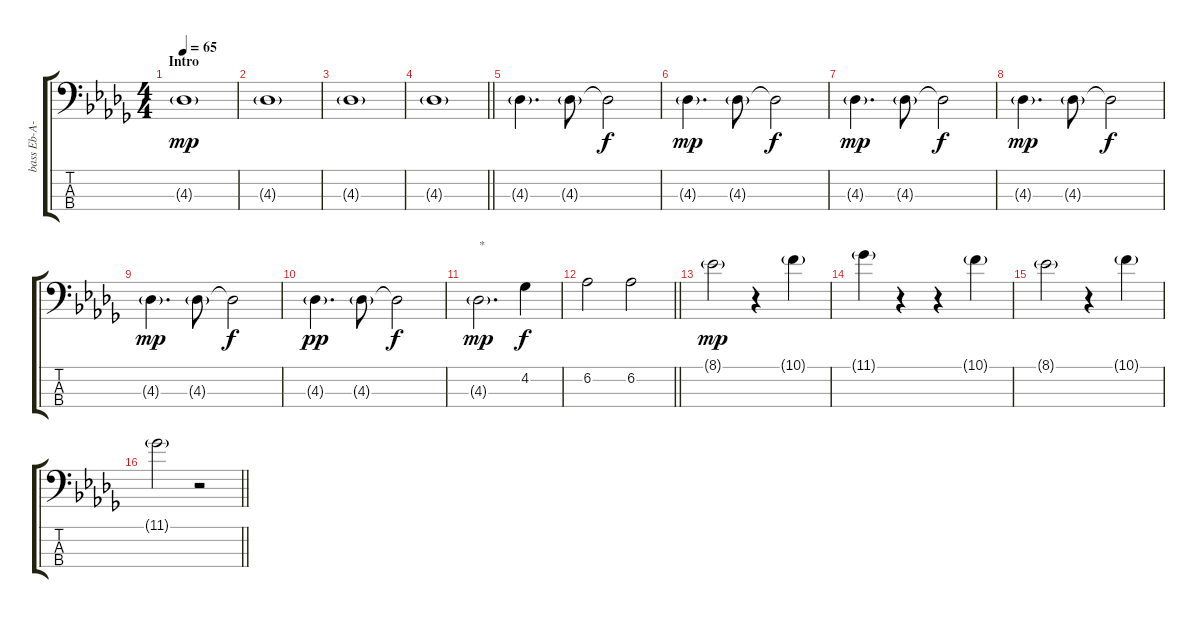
\track ("bass Eb-A-D-G" "bass Eb-A-") {instrument electricbassfinger}
\staff {score tabs}
\tuning (G2 D2 A1 Eb1) {hide}
\ts (4 4)
\section ("" "Intro")
\tempo 65
\clef f4
\ks db
4.3{g}.1{dy mp instrument electricbassfinger} |
4.3{g}.1 |
4.3{g}.1 |
\barLineRight lightlight
4.3{g}.1 |
4.3{g}.4{d beam Down} 4.3{g}.8{beam Down} 4.3{t}.2{dy f beam Down} |
4.3{g}.4{d dy mp beam Down} 4.3{g}.8{beam Down} 4.3{t}.2{dy f beam Down} |
4.3{g}.4{d dy mp beam Down} 4.3{g}.8{beam Down} 4.3{t}.2{dy f beam Down} |
4.3{g}.4{d dy mp beam Down} 4.3{g}.8{beam Down} 4.3{t}.2{dy f beam Down} |
4.3{g}.4{d dy mp beam Down} 4.3{g}.8{beam Down} 4.3{t}.2{dy f beam Down} |
4.3{g}.4{d dy pp beam Down} 4.3{g}.8{beam Down} 4.3{t}.2{dy f beam Down} |
4.3{g}.2{d txt "*" dy mp} 4.2.4{dy f} |
\barLineRight lightlight
6.2.2 6.2.2 |
8.1{g}.2{dy mp} r.4 10.1{g}.4 |
11.1{g}.4 r.4 r.4 10.1{g}.4 |
8.1{g}.2 r.4 10.1{g}.4 |
\barLineRight lightlight
11.1{g}.2 r.2
